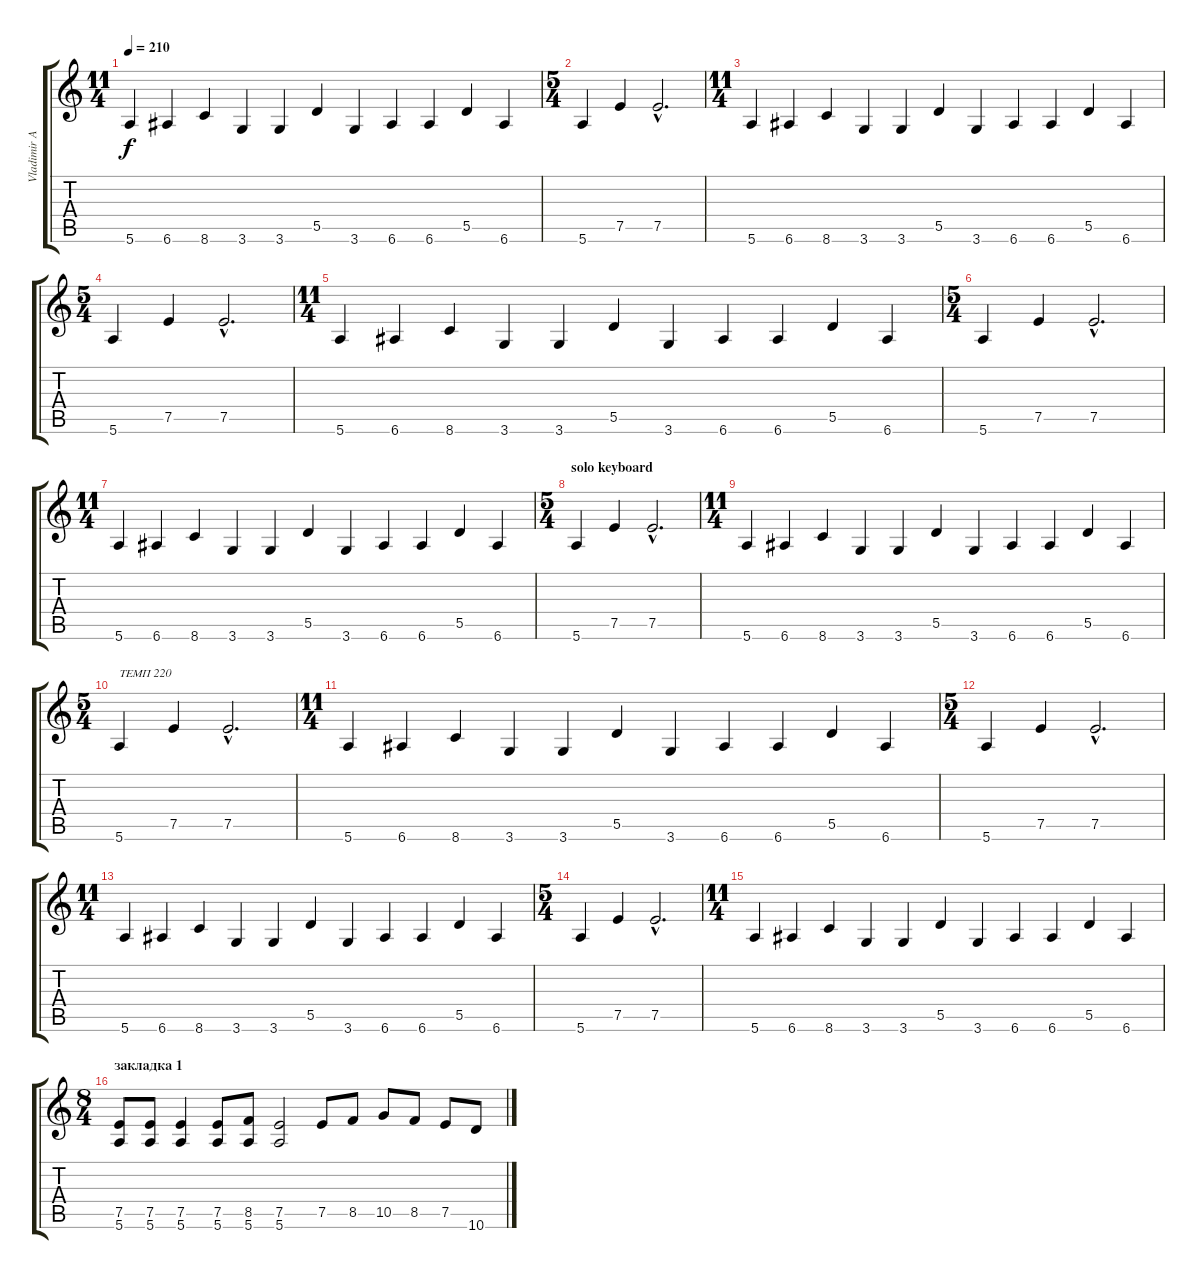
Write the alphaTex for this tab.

\track ("Vladimir Antipov guitar" "Vladimir A") {instrument distortionguitar}
\staff {score tabs}
\tuning (E4 B3 G3 D3 A2 E2) {hide}
\ts (11 4)
\tempo 210
\clef g2
\ks c
5.6.4{dy f} 6.6.4 8.6.4 3.6.4 3.6.4 5.5.4 3.6.4 6.6.4 6.6.4 5.5.4 6.6.4 |
\ts (5 4)
5.6.4 7.5.4 7.5{hac}.2{d} |
\ts (11 4)
5.6.4 6.6.4 8.6.4 3.6.4 3.6.4 5.5.4 3.6.4 6.6.4 6.6.4 5.5.4 6.6.4 |
\ts (5 4)
5.6.4 7.5.4 7.5{hac}.2{d} |
\ts (11 4)
5.6.4 6.6.4 8.6.4 3.6.4 3.6.4 5.5.4 3.6.4 6.6.4 6.6.4 5.5.4 6.6.4 |
\ts (5 4)
5.6.4 7.5.4 7.5{hac}.2{d} |
\ts (11 4)
5.6.4 6.6.4 8.6.4 3.6.4 3.6.4 5.5.4 3.6.4 6.6.4 6.6.4 5.5.4 6.6.4 |
\ts (5 4)
\section ("" "solo keyboard")
5.6.4 7.5.4 7.5{hac}.2{d} |
\ts (11 4)
5.6.4 6.6.4 8.6.4 3.6.4 3.6.4 5.5.4 3.6.4 6.6.4 6.6.4 5.5.4 6.6.4 |
\ts (5 4)
5.6.4{txt "ТЕМП 220"} 7.5.4 7.5{hac}.2{d} |
\ts (11 4)
5.6.4 6.6.4 8.6.4 3.6.4 3.6.4 5.5.4 3.6.4 6.6.4 6.6.4 5.5.4 6.6.4 |
\ts (5 4)
5.6.4 7.5.4 7.5{hac}.2{d} |
\ts (11 4)
5.6.4 6.6.4 8.6.4 3.6.4 3.6.4 5.5.4 3.6.4 6.6.4 6.6.4 5.5.4 6.6.4 |
\ts (5 4)
5.6.4 7.5.4 7.5{hac}.2{d} |
\ts (11 4)
5.6.4 6.6.4 8.6.4 3.6.4 3.6.4 5.5.4 3.6.4 6.6.4 6.6.4 5.5.4 6.6.4 |
\ts (8 4)
\section ("" "закладка 1")
(7.5 5.6).8 (7.5 5.6).8 (7.5 5.6).4 (7.5 5.6).8 (8.5 5.6).8 (7.5 5.6).2 7.5.8 8.5.8 10.5.8 8.5.8 7.5.8 10.6.8
